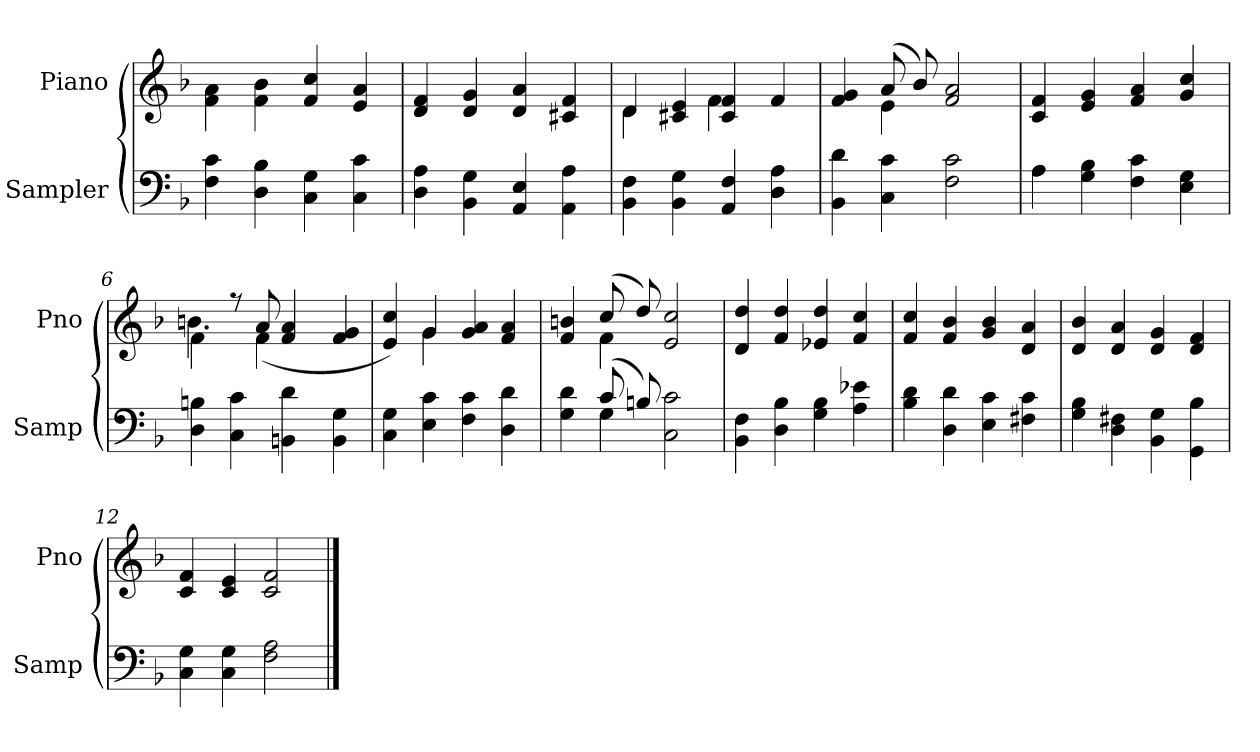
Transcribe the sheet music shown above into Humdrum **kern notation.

**kern	**kern
*part2	*part1
*staff2	*staff1
*I"Sampler	*I"Piano
*I'Samp	*I'Pno
*clefF4	*clefG2
*k[b-]	*k[b-]
*F:	*F:
=1	=1
4F 4c	4f\ 4a\
4D 4B-	4f\ 4b-\
4C 4G	4f 4cc
4C 4c	4e 4a
=2	=2
4D 4A	4d 4f
4BB- 4G	4d 4g
4AA 4E	4d 4a
4AA 4A	4c#X 4f
=3	=3
*	*^
4BB- 4F	4d/	4d
4BB- 4G	4c#X 4e	4ryy
4AA 4F	4c# 4f	4f
4D 4A	4f/	4ryy
=4	=4	=4
4BB- 4d	4f 4g	4ryy
4C 4c	(8a/	4e
.	8b-/)	.
2F 2c	2f 2a	2ryy
*	*v	*v
=5	=5
*^	*
4A\	4A	4c 4f
4G 4B-	2.ryy	4e 4g
4F 4c	.	4f 4a
4E 4G	.	4g 4cc
*v	*v	*
=6	=6
*	*^
4D 4Bn	4f\	4.bn
4C 4c	8r	.
.	8a/	(4f
4BBn 4d	4f 4a	.
.	.	4.ryy
4BB 4G	4f 4g	.
=7	=7	=7
4C 4G	4e 4cc)	4ryy
4E 4c	4g/	4g
4F 4c	4g 4a	2ryy
4D 4d	4f 4a	.
=8	=8	=8
*^	*	*
4G 4d	4ryy	4f 4bn	4ryy
(8c/	4G	(8cc/	4f
8Bn/)	.	8dd/)	.
2C 2c	2ryy	2e 2cc	2ryy
*v	*v	*	*
*	*v	*v
=9	=9
4BB- 4F	4d 4dd
4D 4B-	4f 4dd
4G 4B-	4e-X 4dd
4A 4e-X	4f 4cc
=10	=10
4B- 4d	4f 4cc
4D 4d	4f 4b-
4E 4c	4g 4b-
4F#X 4c	4d 4a
=11	=11
4G 4B-	4d 4b-
4D 4F#X	4d 4a
4BB- 4G	4d 4g
4GG 4B-	4d 4f
=12	=12
4C 4G	4c 4f
4C 4G	4c 4e
2F 2A	2c 2f
==	==
*-	*-
